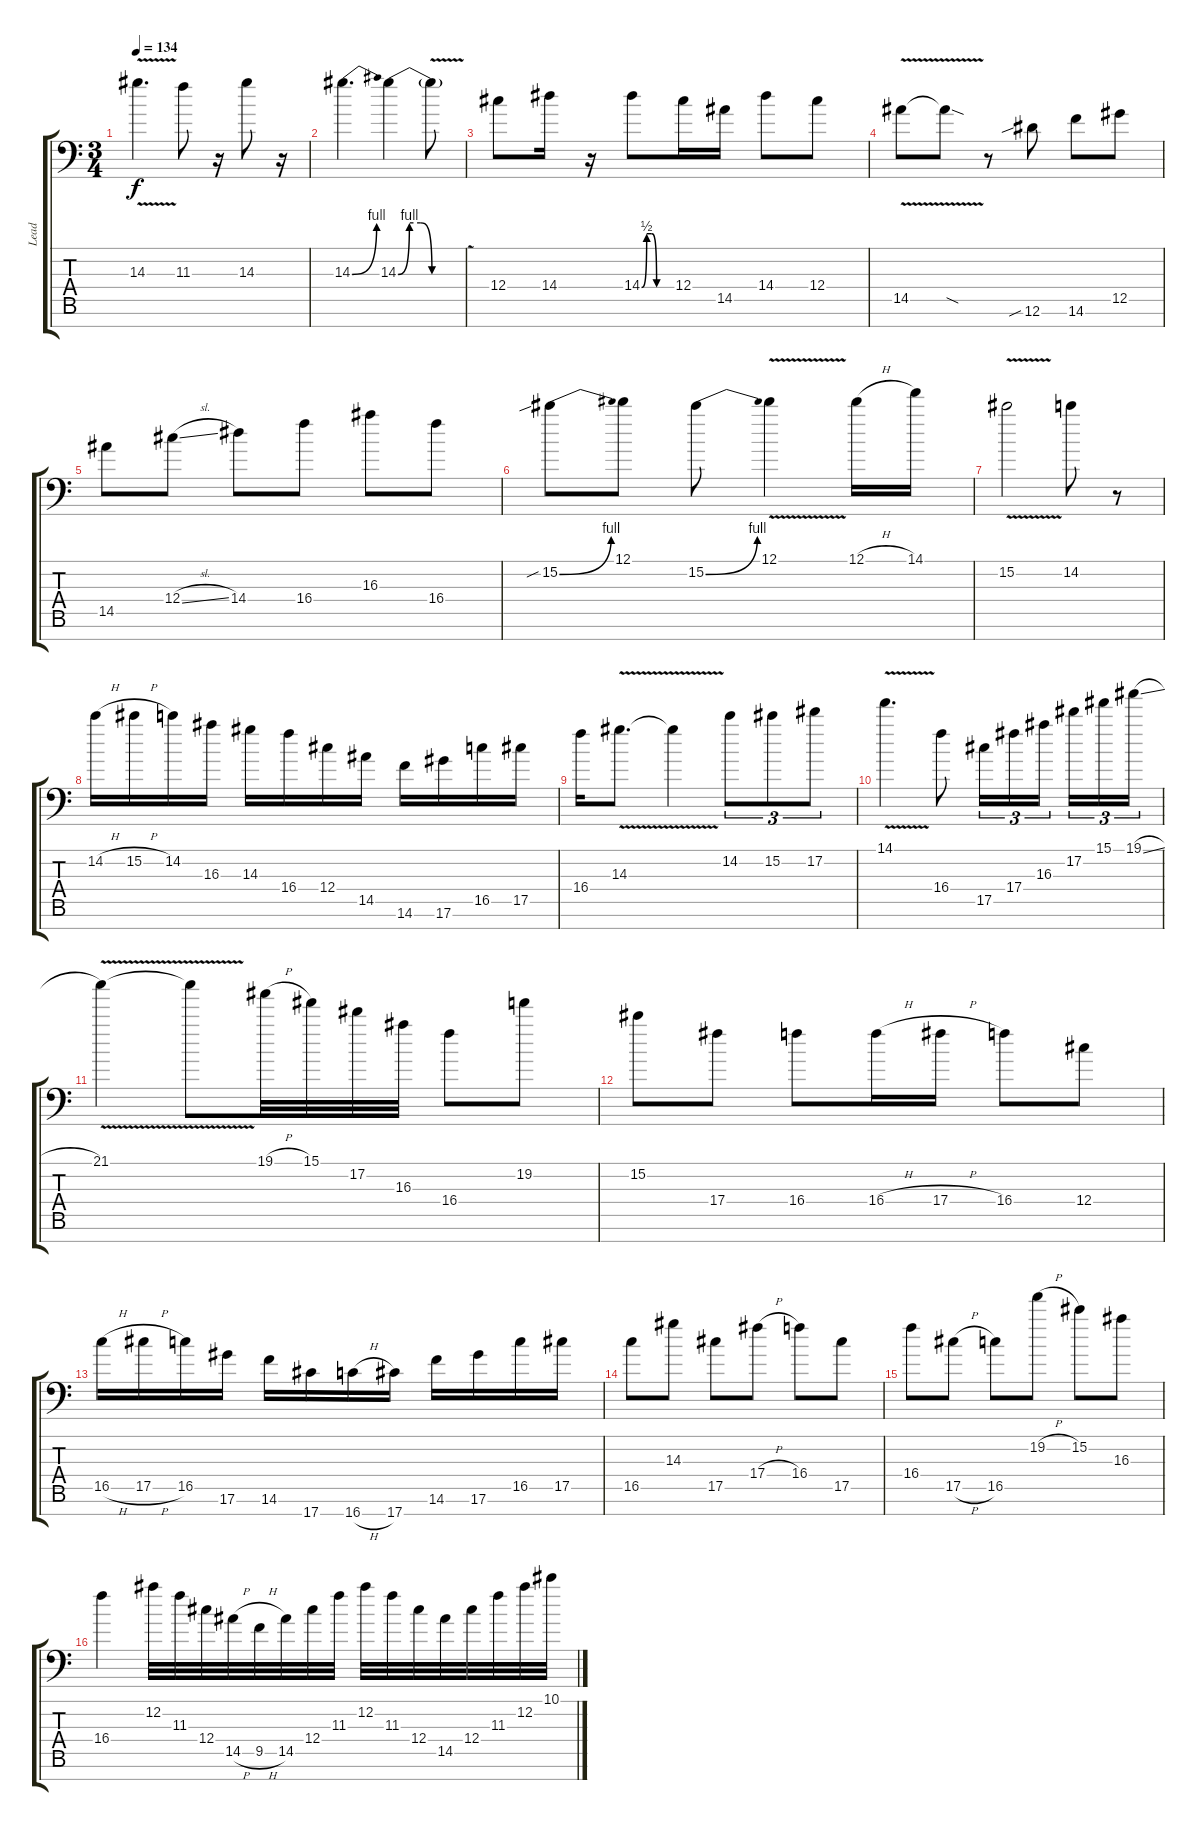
\track ("Lead" "Lead") {instrument distortionguitar}
\staff {score tabs}
\tuning (Eb4 Bb3 Gb3 Db3 Ab2 Eb2 Ab1) {hide}
\ts (3 4)
\tempo 134
\clef f4
\ks c
14.3{v}.4{d dy f} 11.3.8 r.16 14.3.8 r.16 |
14.3{be (bend 0 0 60 4)}.4{d} 14.3{be (custom 0 0 10 4 20 4 30 0 60 0)}.4 14.3{v t}.8 |
12.4.8 14.4.16 r.16 14.4{be (custom 0 0 10 2 20 2 30 0 60 0)}.8 12.4.16 14.5.16 14.4.8 12.4.8 |
14.5{v}.8 14.5{sod t}.8 r.8 12.6{sib}.8 14.6.8 12.5.8 |
14.5.8 12.4{sl}.8 14.4.8 16.4.8 16.3.8 16.4.8 |
15.2{be (bend 0 0 60 4) sib}.8 12.1.8 15.2{be (bend 0 0 60 4)}.8 12.1{v}.4 12.1{h}.16 14.1.16 |
15.2{v}.2 14.2.8 r.8 |
14.2{h}.16 15.2{h}.16 14.2.16 16.3.16 14.3.16 16.4.16 12.4.16 14.5.16 14.6.16 17.6.16 16.5.16 17.5.16 |
16.4.16 14.3{v}.8{d} 14.3{t}.4 14.2.8{tu (3 2)} 15.2.8{tu (3 2)} 17.2.8{tu (3 2)} |
14.1{v}.4{d} 16.4.8 17.5.16{tu (3 2)} 17.4.16{tu (3 2)} 16.3.16{tu (3 2)} 17.2.16{tu (3 2)} 15.1.16{tu (3 2)} 19.1{sl}.16{tu (3 2)} |
21.1{v}.4 21.1{t}.8 19.1{h}.32 15.1.32 17.2.32 16.3.32 16.4.8 19.2.8 |
15.2.8 17.4.8 16.4.8 16.4{h}.16 17.4{h}.16 16.4.8 12.4.8 |
16.5{h}.16 17.5{h}.16 16.5.16 17.6.16 14.6.16 17.7.16 16.7{h}.16 17.7.16 14.6.16 17.6.16 16.5.16 17.5.16 |
16.5.8 14.3.8 17.5.8 17.4{h}.8 16.4.8 17.5.8 |
16.4.8 17.5{h}.8 16.5.8 19.2{h}.8 15.2.8 16.3.8 |
16.4.4 12.2.32 11.3.32 12.4.32 14.5{h}.32 9.5{h}.32 14.5.32 12.4.32 11.3.32 12.2.32 11.3.32 12.4.32 14.5.32 12.4.32 11.3.32 12.2.32 10.1.32
